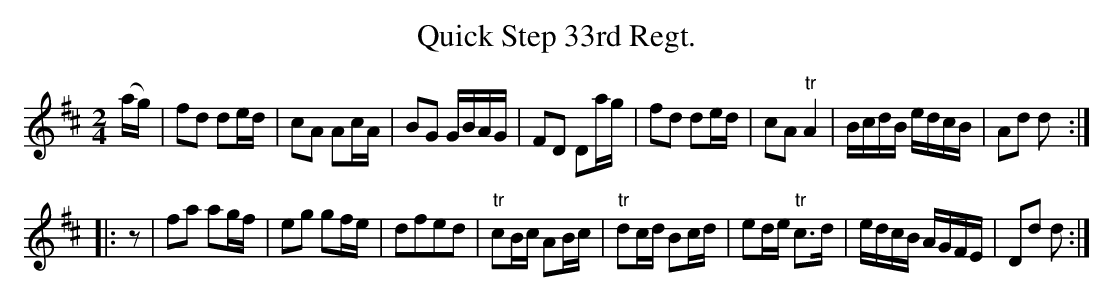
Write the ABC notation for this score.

X:1
T:Quick Step 33rd Regt.
M:2/4
K:D
(ag)|\
f2d2 d2ed| c2A2 A2cA| B2G2 GBAG| F2D2 D2ag|\
f2d2 d2ed| c2A2 "tr"A4| BcdB edcB| A2d2 d2:|
|:z2|\
f2a2 a2gf| e2g2 g2fe| d2f2e2d2| "tr"c2Bc A2Bc| \
"tr"d2cd B2cd| e2de "tr"c3d| edcB AGFE| D2d2 d2:|
